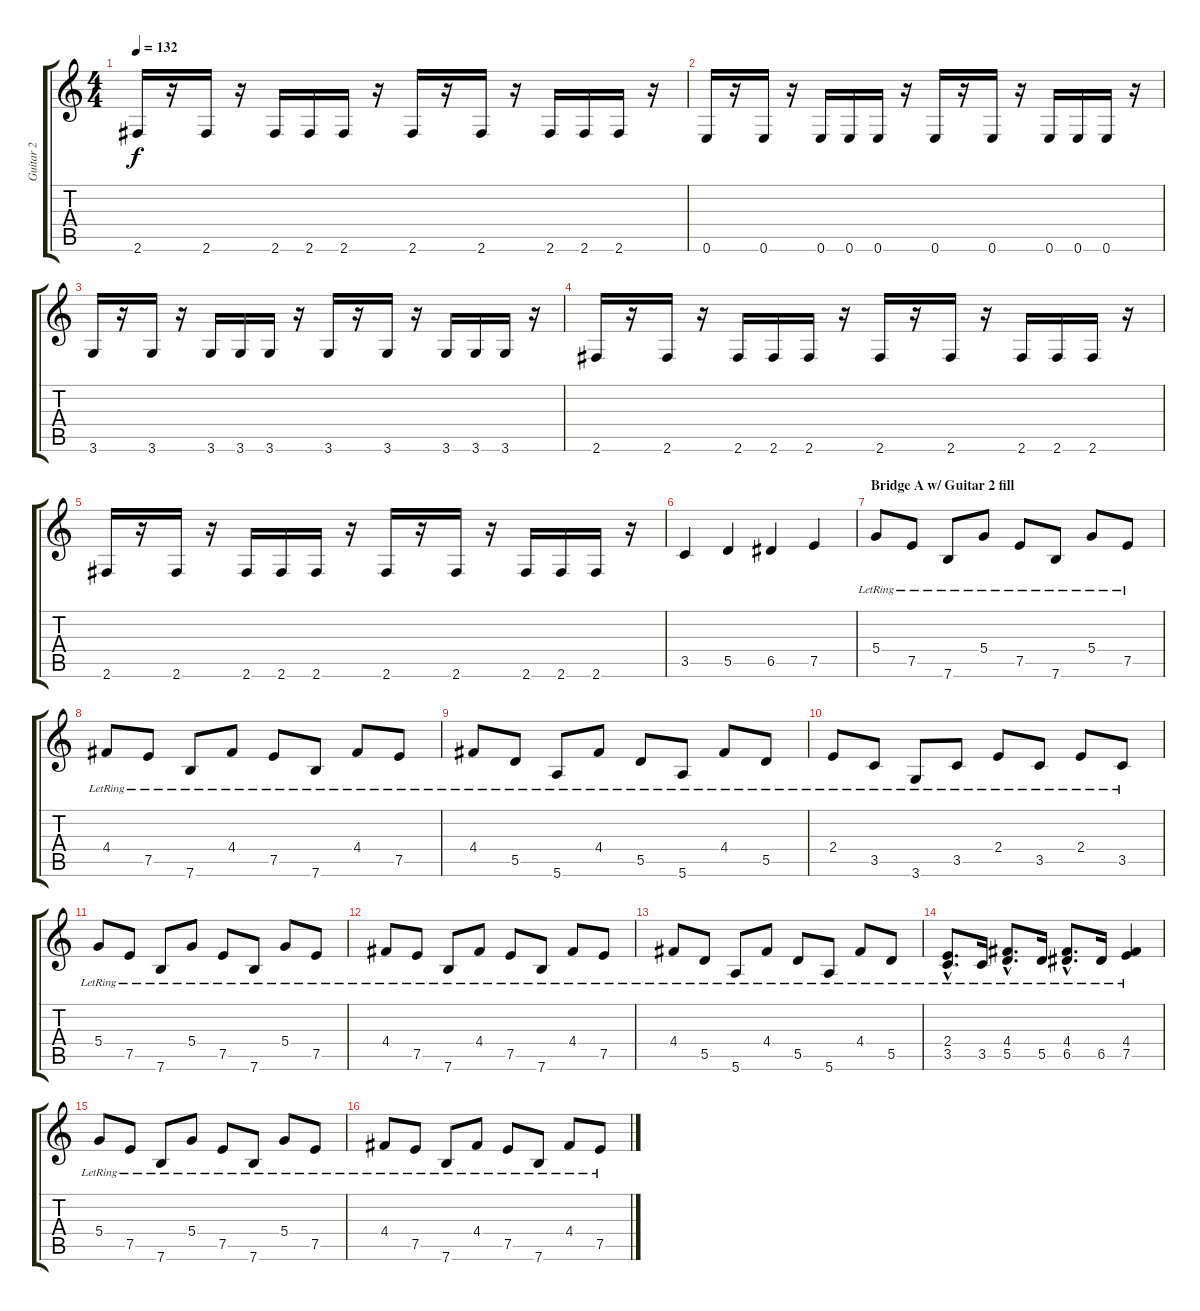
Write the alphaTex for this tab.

\track ("Guitar 2" "Guitar 2") {instrument distortionguitar}
\staff {score tabs}
\tuning (E4 B3 G3 D3 A2 E2) {hide}
\ts (4 4)
\tempo 132
\clef g2
\ks c
2.6.16{dy f} r.16 2.6.16 r.16 2.6.16 2.6.16 2.6.16 r.16 2.6.16 r.16 2.6.16 r.16 2.6.16 2.6.16 2.6.16 r.16 |
0.6.16 r.16 0.6.16 r.16 0.6.16 0.6.16 0.6.16 r.16 0.6.16 r.16 0.6.16 r.16 0.6.16 0.6.16 0.6.16 r.16 |
3.6.16 r.16 3.6.16 r.16 3.6.16 3.6.16 3.6.16 r.16 3.6.16 r.16 3.6.16 r.16 3.6.16 3.6.16 3.6.16 r.16 |
2.6.16 r.16 2.6.16 r.16 2.6.16 2.6.16 2.6.16 r.16 2.6.16 r.16 2.6.16 r.16 2.6.16 2.6.16 2.6.16 r.16 |
2.6.16 r.16 2.6.16 r.16 2.6.16 2.6.16 2.6.16 r.16 2.6.16 r.16 2.6.16 r.16 2.6.16 2.6.16 2.6.16 r.16 |
3.5.4 5.5.4 6.5.4 7.5.4 |
\section ("" "Bridge A w/ Guitar 2 fill")
5.4{lr}.8{instrument acousticguitarsteel} 7.5{lr}.8 7.6{lr}.8 5.4{lr}.8 7.5{lr}.8 7.6{lr}.8 5.4{lr}.8 7.5{lr}.8 |
4.4{lr}.8 7.5{lr}.8 7.6{lr}.8 4.4{lr}.8 7.5{lr}.8 7.6{lr}.8 4.4{lr}.8 7.5{lr}.8 |
4.4{lr}.8 5.5{lr}.8 5.6{lr}.8 4.4{lr}.8 5.5{lr}.8 5.6{lr}.8 4.4{lr}.8 5.5{lr}.8 |
2.4{lr}.8 3.5{lr}.8 3.6{lr}.8 3.5{lr}.8 2.4{lr}.8 3.5{lr}.8 2.4{lr}.8 3.5{lr}.8 |
5.4{lr}.8 7.5{lr}.8 7.6{lr}.8 5.4{lr}.8 7.5{lr}.8 7.6{lr}.8 5.4{lr}.8 7.5{lr}.8 |
4.4{lr}.8 7.5{lr}.8 7.6{lr}.8 4.4{lr}.8 7.5{lr}.8 7.6{lr}.8 4.4{lr}.8 7.5{lr}.8 |
4.4{lr}.8 5.5{lr}.8 5.6{lr}.8 4.4{lr}.8 5.5{lr}.8 5.6{lr}.8 4.4{lr}.8 5.5{lr}.8 |
(2.4{hac lr} 3.5{hac lr}).8{d} 3.5{lr}.16 (4.4{hac lr} 5.5{hac lr}).8{d} 5.5{lr}.16 (4.4{hac lr} 6.5{hac lr}).8{d} 6.5{lr}.16 (4.4{lr} 7.5{lr}).4 |
5.4{lr}.8 7.5{lr}.8 7.6{lr}.8 5.4{lr}.8 7.5{lr}.8 7.6{lr}.8 5.4{lr}.8 7.5{lr}.8 |
4.4{lr}.8 7.5{lr}.8 7.6{lr}.8 4.4{lr}.8 7.5{lr}.8 7.6{lr}.8 4.4{lr}.8 7.5{lr}.8
